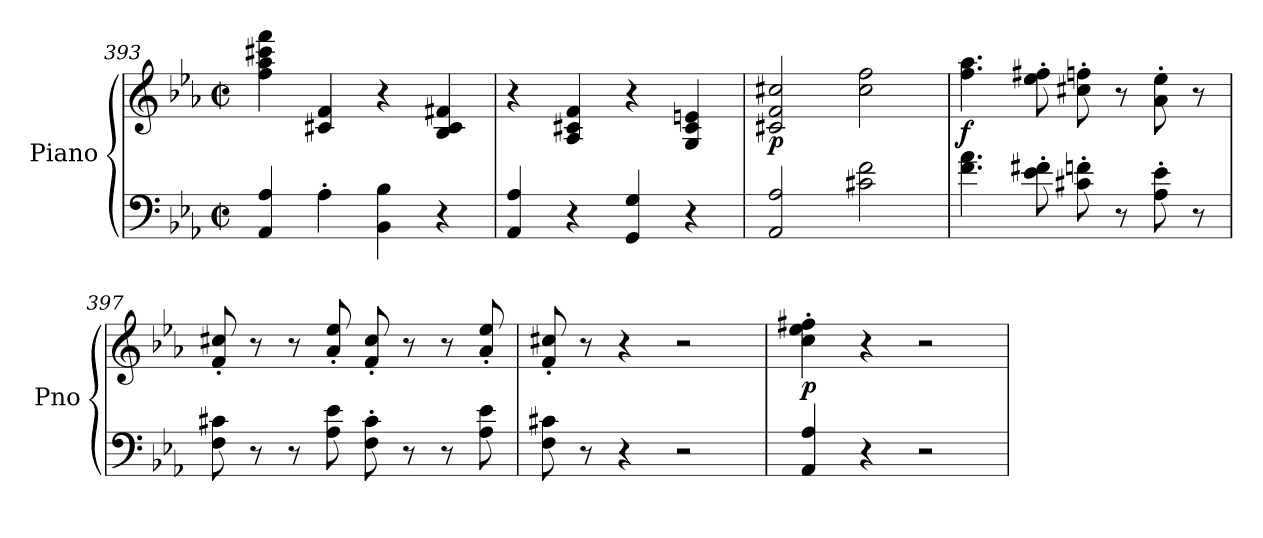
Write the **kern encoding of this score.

**kern	**kern	**dynam
*part1	*part1	*part1
*staff2	*staff1	*staff1/2
*I"Piano	*	*
*I'Pno	*	*
*clefF4	*clefG2	*
*k[b-e-a-]	*k[b-e-a-]	*
*M2/2	*M2/2	*
*met(c|)	*met(c|)	*
=393	=393	=393
4AA-/ 4A-/	4ff\ 4aa-\ 4ccc#X\ 4fff\	.
4A-'\	4c#X/ 4f/	.
4BB-\ 4B-\	4r	.
4r	4B-/ 4c#/ 4f#X/	.
=394	=394	=394
4AA-/ 4A-/	4r	.
4r	4A-/ 4c#X/ 4f/	.
4GG/ 4G/	4r	.
4r	4G/ 4c#/ 4en/	.
=395	=395	=395
!	!	!LO:DY:b
2AA-/ 2A-/	2c#X/ 2f/ 2cc#X/	p
2c#X\ 2f\	2cc#\ 2ff\	.
!!LO:PB:g=z
=396	=396	=396
!	!	!LO:DY:b
4.f\ 4.a-\	4.ff\ 4.aa-\	f
8e-\' 8f#X\'	8ee-\' 8ff#X\'	.
8c#X\' 8fn\'	8cc#X\' 8ffn\'	.
8r	8r	.
8A-\' 8e-\'	8a-\' 8ee-\'	.
8r	8r	.
=397	=397	=397
8F\ 8c#X\	8f/' 8cc#X/'	.
8r	8r	.
8r	8r	.
8A-\ 8e-\	8a-/' 8ee-/'	.
8F\' 8c#\'	8f/' 8cc#/'	.
8r	8r	.
8r	8r	.
8A-\ 8e-\	8a-/' 8ee-/'	.
=398	=398	=398
8F\ 8c#X\	8f/' 8cc#X/'	.
8r	8r	.
4r	4r	.
2r	2r	.
=399	=399	=399
!	!	!LO:DY:b
4AA-/ 4A-/	4cc\' 4ee-\' 4ff#X\'	p
4r	4r	.
2r	2r	.
=	=	=
*-	*-	*-
